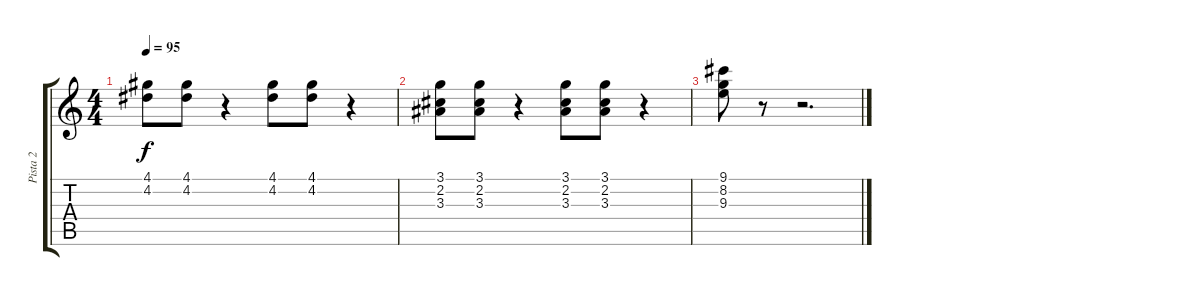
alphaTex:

\track ("Pista 2" "Pista 2") {instrument electricguitarclean}
\staff {score tabs}
\tuning (E4 B3 G3 D3 A2 E2) {hide}
\ts (4 4)
\tempo 95
\clef g2
\ks c
(4.1 4.2).8{dy f} (4.1 4.2).8 r.4 (4.1 4.2).8 (4.1 4.2).8 r.4 |
(3.1 2.2 3.3).8 (3.1 2.2 3.3).8 r.4 (3.1 2.2 3.3).8 (3.1 2.2 3.3).8 r.4 |
(9.1 8.2 9.3).8 r.8 r.2{d}
